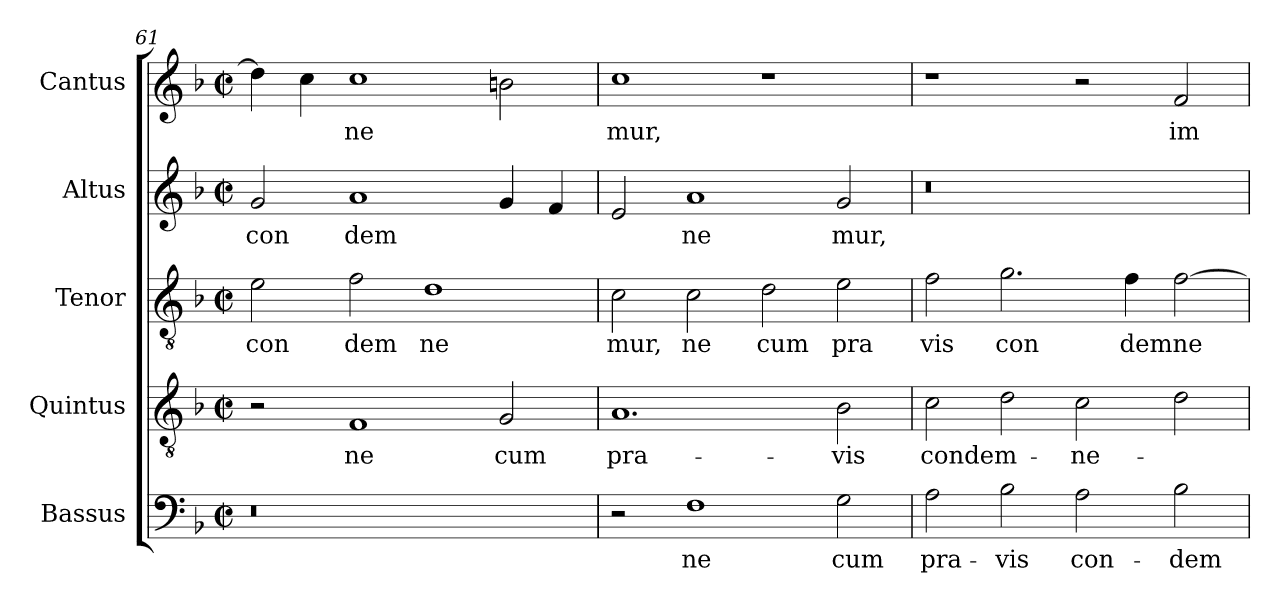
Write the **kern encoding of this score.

**kern	**text	**kern	**text	**kern	**text	**kern	**text	**kern	**text
*part5	*part5	*part4	*part4	*part3	*part3	*part2	*part2	*part1	*part1
*staff5	*staff5	*staff4	*staff4	*staff3	*staff3	*staff2	*staff2	*staff1	*staff1
*I"Bassus	*	*I"Quintus	*	*I"Tenor	*	*I"Altus	*	*I"Cantus	*
*clefF4	*	*clefGv2	*	*clefGv2	*	*clefG2	*	*clefG2	*
*k[b-]	*	*k[b-]	*	*k[b-]	*	*k[b-]	*	*k[b-]	*
*F:	*	*F:	*	*F:	*	*F:	*	*F:	*
*M2/2	*	*M2/2	*	*M2/2	*	*M2/2	*	*M2/2	*
*met(c|)	*	*met(c|)	*	*met(c|)	*	*met(c|)	*	*met(c|)	*
=61	=61	=61	=61	=61	=61	=61	=61	=61	=61
!	!	!	!	!	!LO:LY:b:cj	!	!LO:LY:b:cj	!	!
0r	.	2r	.	2e\	con	2g/	con	4dd\]	.
.	.	.	.	.	.	.	.	4cc\	.
!	!	!	!LO:LY:b:cj	!	!LO:LY:b:cj	!	!LO:LY:b	!	!LO:LY:b:cj
.	.	1F	ne	2f\	dem	1a	dem	1cc	ne
!	!	!	!	!	!LO:LY:b:cj	!	!	!	!
.	.	.	.	1d	ne	.	.	.	.
!	!	!	!LO:LY:b:cj	!	!	!	!	!	!
.	.	2G/	cum	.	.	4g/	.	2b\	.
.	.	.	.	.	.	4f/	.	.	.
=62	=62	=62	=62	=62	=62	=62	=62	=62	=62
!	!	!	!LO:LY:b:cj	!	!LO:LY:b:cj	!	!	!	!LO:LY:b:cj
2r	.	1.A	pra-	2c\	mur,	2e/	.	1cc	mur,
!	!LO:LY:b:cj	!	!	!	!LO:LY:b:cj	!	!LO:LY:b:cj	!	!
1F	ne	.	.	2c\	ne	1a	ne	.	.
!	!	!	!	!	!LO:LY:b:cj	!	!	!	!
.	.	.	.	2d\	cum	.	.	1r	.
!	!LO:LY:b:cj	!	!LO:LY:b:cj	!	!LO:LY:b:cj	!	!LO:LY:b:cj	!	!
2G\	cum	2B-\	-vis	2e\	pra	2g/	mur,	.	.
=63	=63	=63	=63	=63	=63	=63	=63	=63	=63
!	!LO:LY:b:cj	!	!LO:LY:b	!	!LO:LY:b:cj	!	!	!	!
2A\	pra-	2c\	condem-	2f\	vis	0r	.	1r	.
!	!LO:LY:b:cj	!	!	!	!LO:LY:b:cj	!	!	!	!
2B-\	-vis	2d\	.	2.g\	con	.	.	.	.
!	!LO:LY:b:cj	!	!LO:LY:b:cj	!	!	!	!	!	!
2A\	con-	2c\	-ne-	.	.	.	.	2r	.
!	!	!	!	!	!LO:LY:b:cj	!	!	!	!
.	.	.	.	4f\	demne	.	.	.	.
!	!LO:LY:b:cj	!	!	!	!	!	!	!	!LO:LY:b:cj
2B-\	-dem-	2d\	.	[>2f\	.	.	.	2f/	im
=	=	=	=	=	=	=	=	=	=
*-	*-	*-	*-	*-	*-	*-	*-	*-	*-
